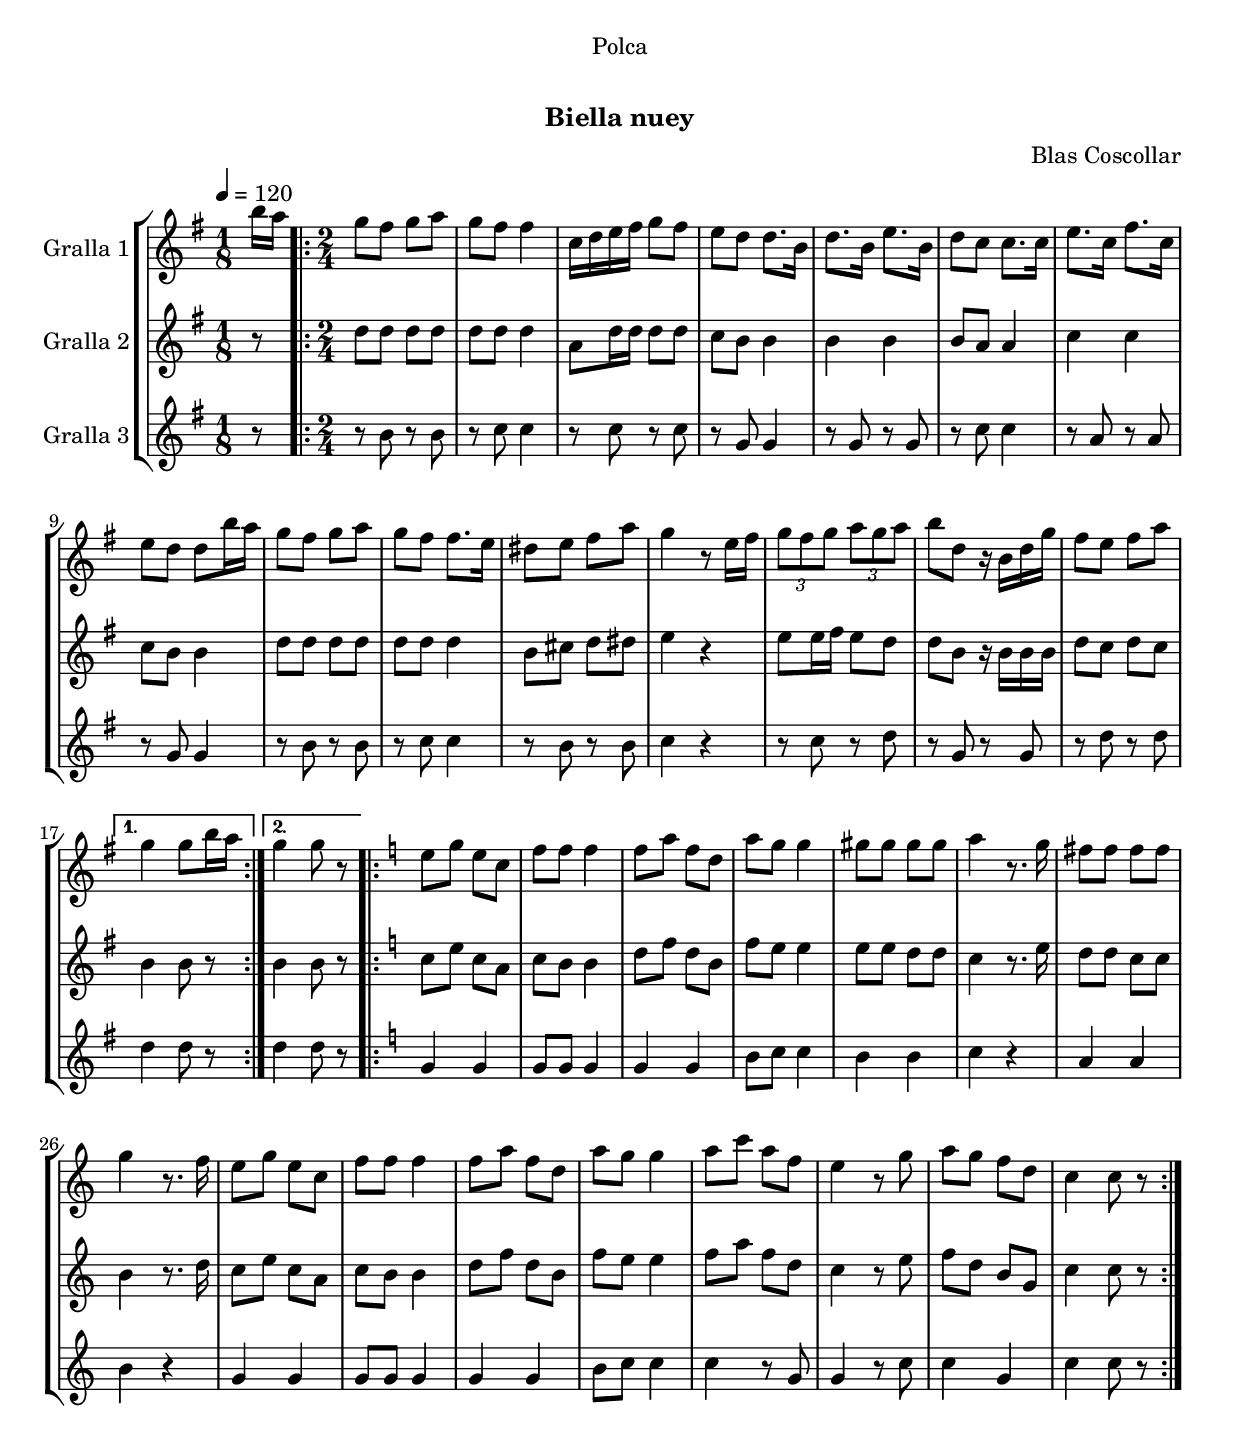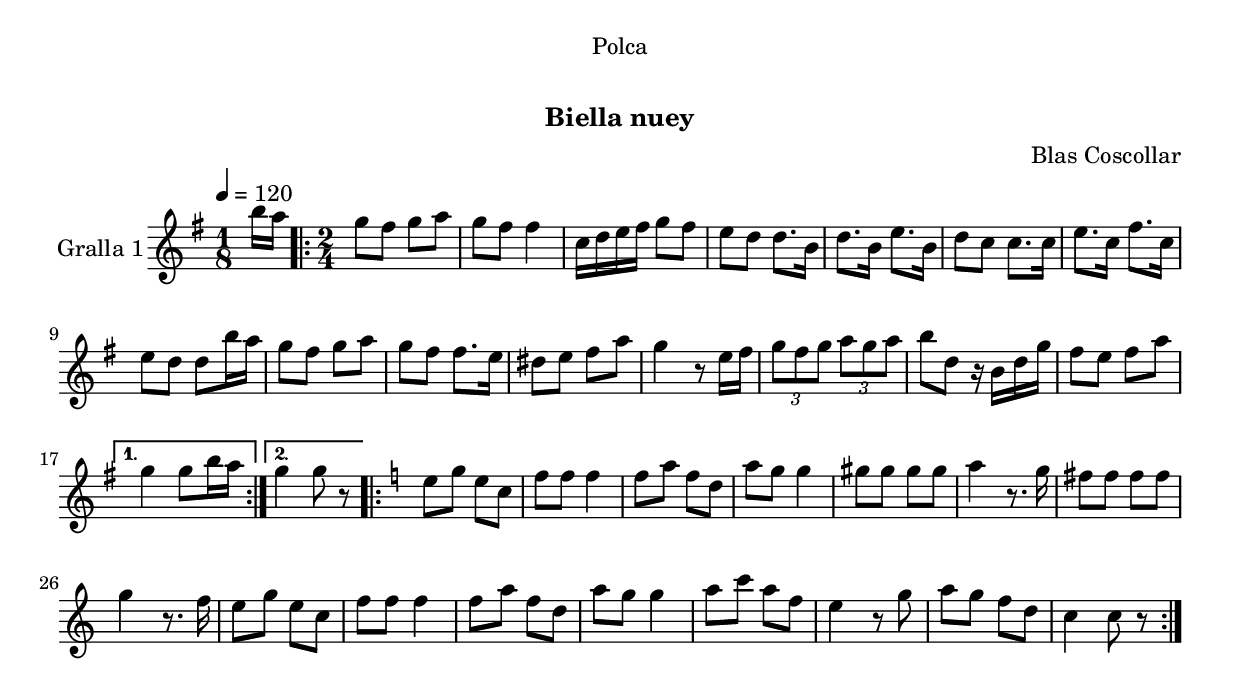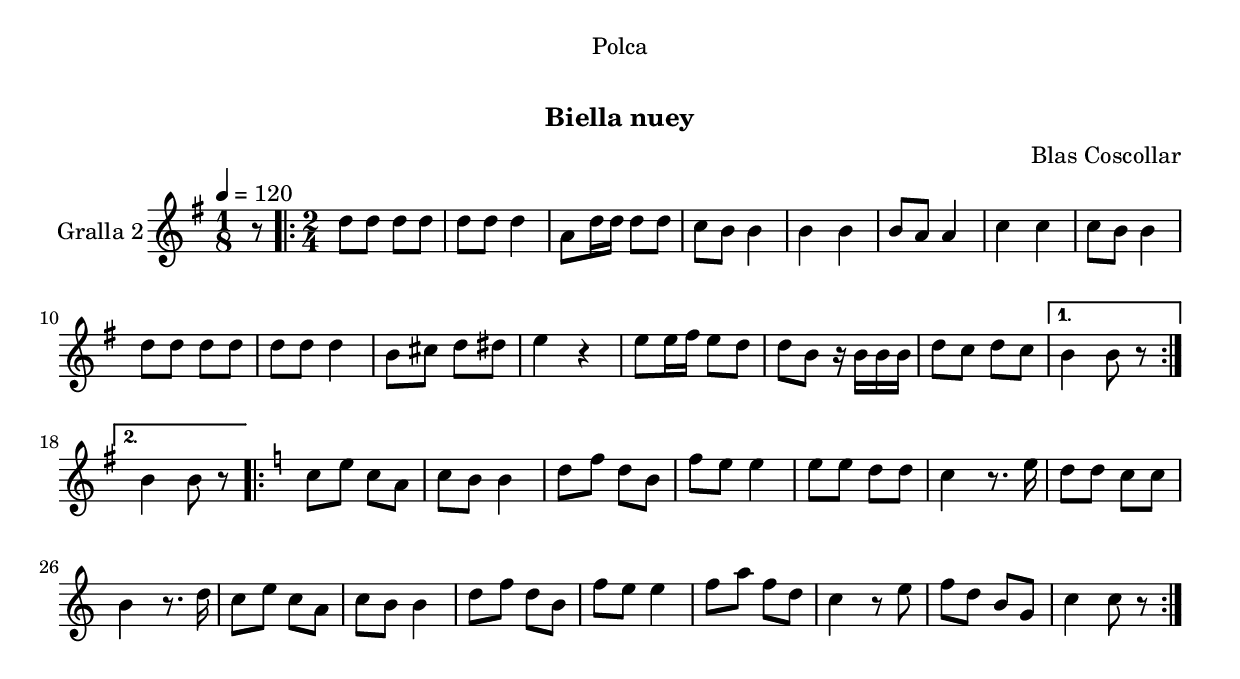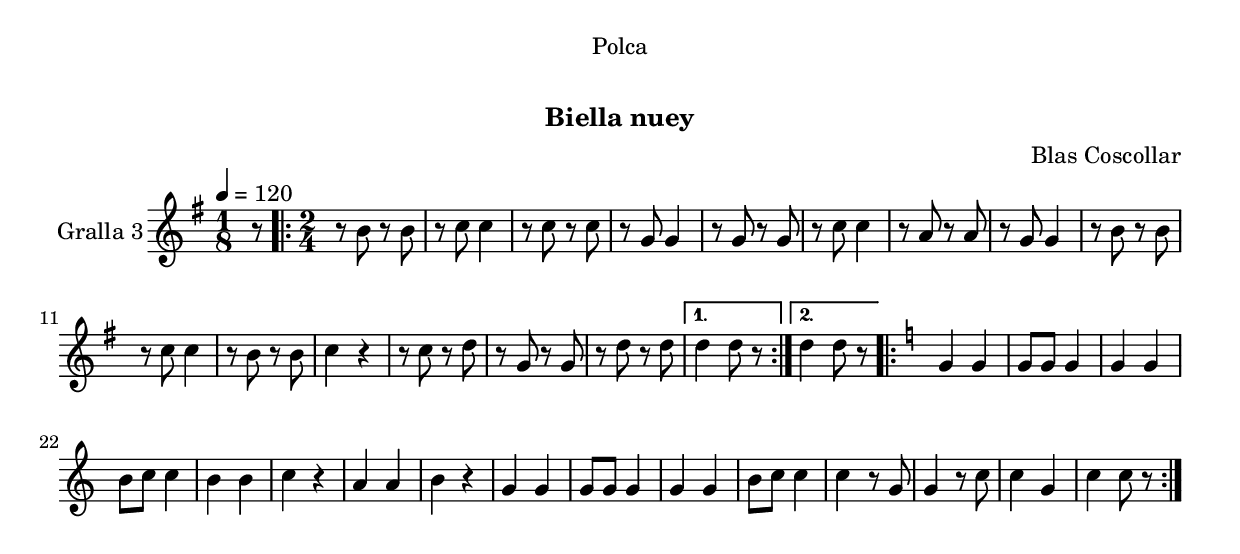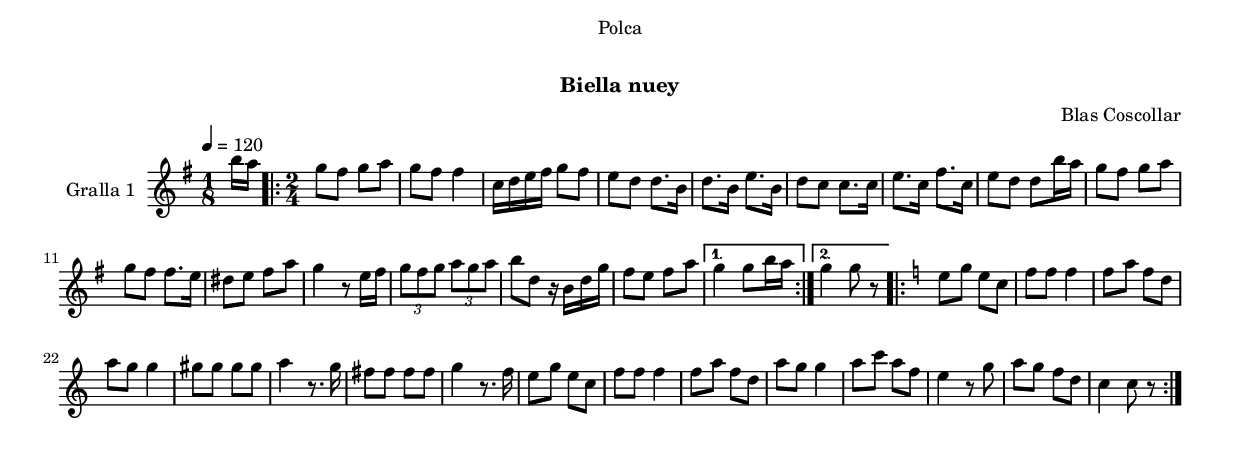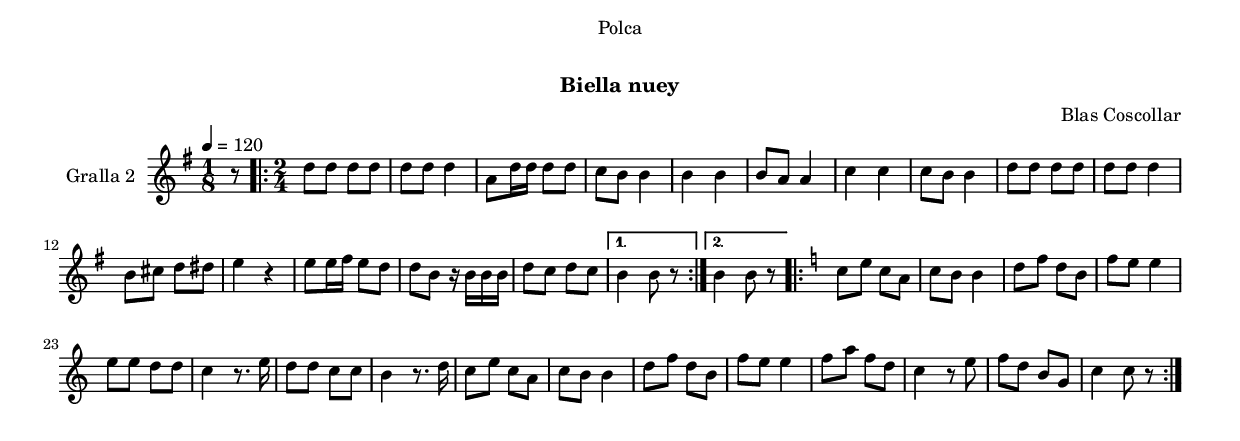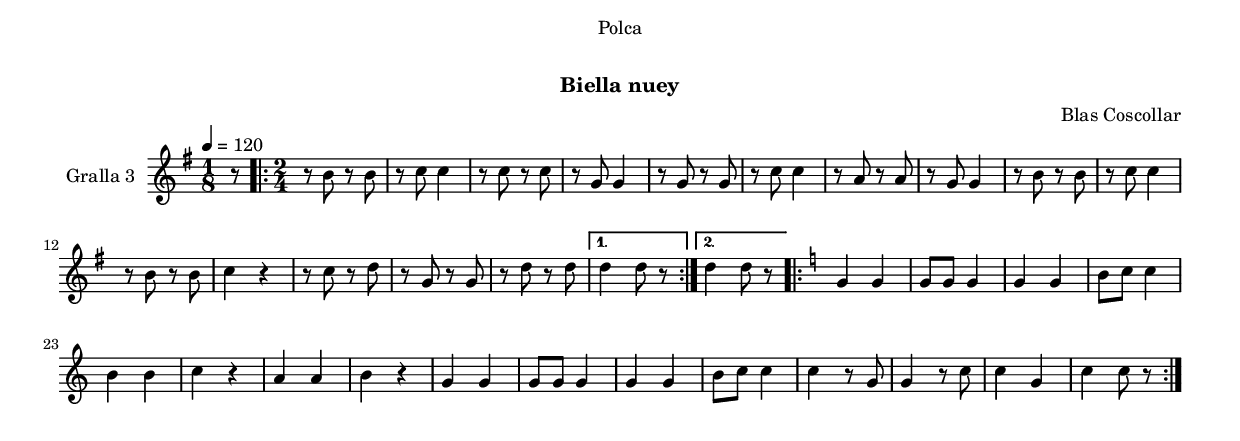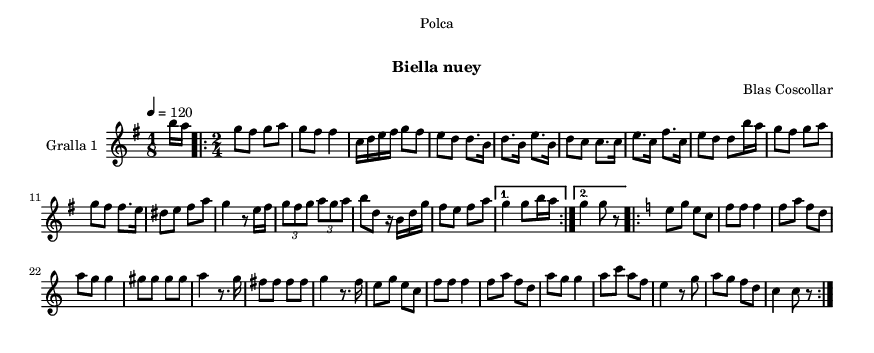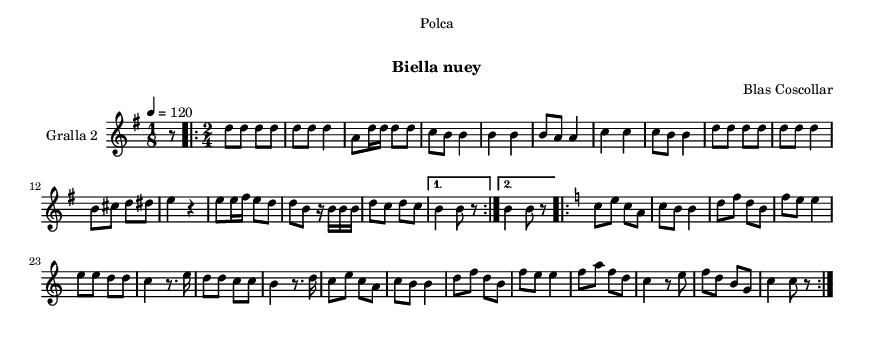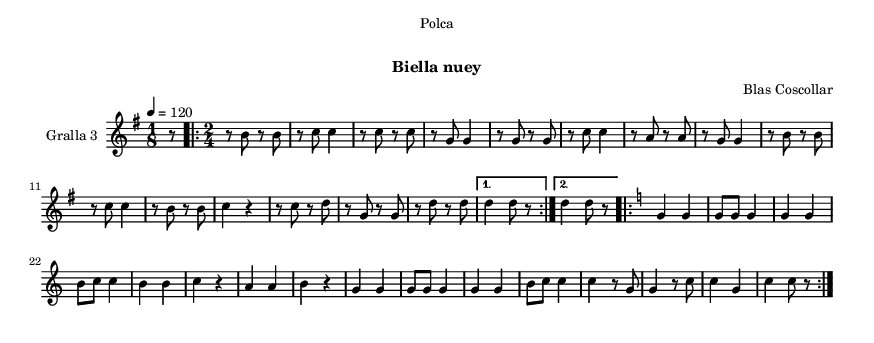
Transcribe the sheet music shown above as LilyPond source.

\version "2.16.0"

\header {
  dedication="Polca"
  title="  "
  subtitle="Biella nuey"
  subsubtitle=""
  poet=""
  meter=""
  piece=""
  composer="Blas Coscollar"
  arranger=""
  opus=""
  instrument=""
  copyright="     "
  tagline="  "
}

liniaroAa =
\relative b''
{
  \tempo 4=120
  \clef treble
  \key g \major
  \time 1/8
  b16 a  |
  \time 2/4   \repeat volta 2 { g8 fis g a  |
  g8 fis fis4  |
  c16 d e fis g8 fis  |
  %05
  e8 d d8. b16  |
  d8. b16 e8. b16  |
  d8 c c8. c16  |
  e8. c16 fis8. c16  |
  e8 d d b'16 a  |
  %10
  g8 fis g a  |
  g8 fis fis8. e16  |
  dis8 e fis a  |
  g4 r8 e16 fis  |
  \times 2/3 { g8 fis g } \times 2/3 { a g a }  |
  %15
  b8 d, r16 b d g  |
  fis8 e fis a }
  \alternative { { g4 g8 b16 a }
  { g4 g8 r } }
  \key c \major   \repeat volta 2 { e8 g e c  |
  %20
  f8 f f4  |
  f8 a f d  |
  a'8 g g4  |
  gis8 gis gis gis  |
  a4 r8. g16  |
  %25
  fis8 fis fis fis  |
  g4 r8. f16  |
  e8 g e c  |
  f8 f f4  |
  f8 a f d  |
  %30
  a'8 g g4  |
  a8 c a f  |
  e4 r8 g  |
  a8 g f d  |
  c4 c8 r  | }
}

liniaroAb =
\relative d''
{
  \tempo 4=120
  \clef treble
  \key g \major
  \time 1/8
  r8  |
  \time 2/4   \repeat volta 2 { d8 d d d  |
  d8 d d4  |
  a8 d16 d d8 d  |
  %05
  c8 b b4  |
  b4 b  |
  b8 a a4  |
  c4 c  |
  c8 b b4  |
  %10
  d8 d d d  |
  d8 d d4  |
  b8 cis d dis  |
  e4 r  |
  e8 e16 fis e8 d  |
  %15
  d8 b r16 b b b  |
  d8 c d c }
  \alternative { { b4 b8 r }
  { b4 b8 r } }
  \key c \major   \repeat volta 2 { c8 e c a  |
  %20
  c8 b b4  |
  d8 f d b  |
  f'8 e e4  |
  e8 e d d  |
  c4 r8. e16  |
  %25
  d8 d c c  |
  b4 r8. d16  |
  c8 e c a  |
  c8 b b4  |
  d8 f d b  |
  %30
  f'8 e e4  |
  f8 a f d  |
  c4 r8 e  |
  f8 d b g  |
  c4 c8 r  | }
}

liniaroAc =
\relative b'
{
  \tempo 4=120
  \clef treble
  \key g \major
  \time 1/8
  r8  |
  \time 2/4   \repeat volta 2 { r8 b r b  |
  r8 c c4  |
  r8 c r c  |
  %05
  r8 g g4  |
  r8 g r g  |
  r8 c c4  |
  r8 a r a  |
  r8 g g4  |
  %10
  r8 b r b  |
  r8 c c4  |
  r8 b r b  |
  c4 r  |
  r8 c r d  |
  %15
  r8 g, r g  |
  r8 d' r d }
  \alternative { { d4 d8 r }
  { d4 d8 r } }
  \key c \major   \repeat volta 2 { g,4 g  |
  %20
  g8 g g4  |
  g4 g  |
  b8 c c4  |
  b4 b  |
  c4 r  |
  %25
  a4 a  |
  b4 r  |
  g4 g  |
  g8 g g4  |
  g4 g  |
  %30
  b8 c c4  |
  c4 r8 g  |
  g4 r8 c  |
  c4 g  |
  c4 c8 r  | }
}

\book {

\paper {
  print-page-number = false
  #(set-paper-size "a4")
  #(layout-set-staff-size 20)
}

\bookpart {
  \score {
    \new StaffGroup {
      \override Score.RehearsalMark #'self-alignment-X = #LEFT
      <<
        \new Staff \with {instrumentName = #"Gralla 1" } \liniaroAa
        \new Staff \with {instrumentName = #"Gralla 2" } \liniaroAb
        \new Staff \with {instrumentName = #"Gralla 3" } \liniaroAc
      >>
    }
    \layout {}
  }\score { \unfoldRepeats
    \new StaffGroup {
      \override Score.RehearsalMark #'self-alignment-X = #LEFT
      <<
        \new Staff \with {instrumentName = #"Gralla 1" } \liniaroAa
        \new Staff \with {instrumentName = #"Gralla 2" } \liniaroAb
        \new Staff \with {instrumentName = #"Gralla 3" } \liniaroAc
      >>
    }
    \midi {}
  }
}

\bookpart {
  \header {}
  \score {
    \new StaffGroup {
      \override Score.RehearsalMark #'self-alignment-X = #LEFT
      <<
        \new Staff \with {instrumentName = #"Gralla 1" } \liniaroAa
      >>
    }
    \layout {}
  }\score { \unfoldRepeats
    \new StaffGroup {
      \override Score.RehearsalMark #'self-alignment-X = #LEFT
      <<
        \new Staff \with {instrumentName = #"Gralla 1" } \liniaroAa
      >>
    }
    \midi {}
  }
}

\bookpart {
  \header {}
  \score {
    \new StaffGroup {
      \override Score.RehearsalMark #'self-alignment-X = #LEFT
      <<
        \new Staff \with {instrumentName = #"Gralla 2" } \liniaroAb
      >>
    }
    \layout {}
  }\score { \unfoldRepeats
    \new StaffGroup {
      \override Score.RehearsalMark #'self-alignment-X = #LEFT
      <<
        \new Staff \with {instrumentName = #"Gralla 2" } \liniaroAb
      >>
    }
    \midi {}
  }
}

\bookpart {
  \header {}
  \score {
    \new StaffGroup {
      \override Score.RehearsalMark #'self-alignment-X = #LEFT
      <<
        \new Staff \with {instrumentName = #"Gralla 3" } \liniaroAc
      >>
    }
    \layout {}
  }\score { \unfoldRepeats
    \new StaffGroup {
      \override Score.RehearsalMark #'self-alignment-X = #LEFT
      <<
        \new Staff \with {instrumentName = #"Gralla 3" } \liniaroAc
      >>
    }
    \midi {}
  }
}

}

\book {

\paper {
  print-page-number = false
  #(set-paper-size "a5landscape")
  #(layout-set-staff-size 16)
  #(define output-suffix "a5")
}

\bookpart {
  \header {}
  \score {
    \new StaffGroup {
      \override Score.RehearsalMark #'self-alignment-X = #LEFT
      <<
        \new Staff \with {instrumentName = #"Gralla 1" } \liniaroAa
      >>
    }
    \layout {}
  }
}

\bookpart {
  \header {}
  \score {
    \new StaffGroup {
      \override Score.RehearsalMark #'self-alignment-X = #LEFT
      <<
        \new Staff \with {instrumentName = #"Gralla 2" } \liniaroAb
      >>
    }
    \layout {}
  }
}

\bookpart {
  \header {}
  \score {
    \new StaffGroup {
      \override Score.RehearsalMark #'self-alignment-X = #LEFT
      <<
        \new Staff \with {instrumentName = #"Gralla 3" } \liniaroAc
      >>
    }
    \layout {}
  }
}

}

\book {

\paper {
  print-page-number = false
  #(set-paper-size "a6landscape")
  #(layout-set-staff-size 12)
  #(define output-suffix "a6")
}

\bookpart {
  \header {}
  \score {
    \new StaffGroup {
      \override Score.RehearsalMark #'self-alignment-X = #LEFT
      <<
        \new Staff \with {instrumentName = #"Gralla 1" } \liniaroAa
      >>
    }
    \layout {}
  }
}

\bookpart {
  \header {}
  \score {
    \new StaffGroup {
      \override Score.RehearsalMark #'self-alignment-X = #LEFT
      <<
        \new Staff \with {instrumentName = #"Gralla 2" } \liniaroAb
      >>
    }
    \layout {}
  }
}

\bookpart {
  \header {}
  \score {
    \new StaffGroup {
      \override Score.RehearsalMark #'self-alignment-X = #LEFT
      <<
        \new Staff \with {instrumentName = #"Gralla 3" } \liniaroAc
      >>
    }
    \layout {}
  }
}

}

